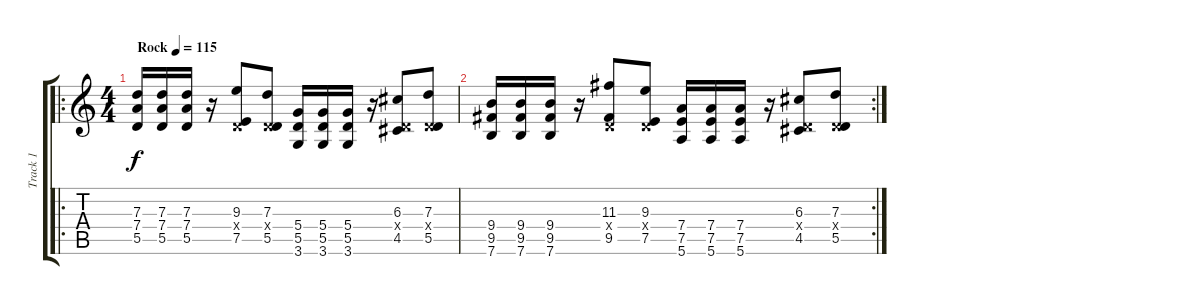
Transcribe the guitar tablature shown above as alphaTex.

\track ("Track 1" "Track 1") {instrument distortionguitar}
\staff {score tabs}
\tuning (E4 B3 G3 D3 A2 E2) {hide}
\ro
\ts (4 4)
\tempo (115 "Rock")
\clef g2
\ks c
(7.3 7.4 5.5).16{dy f instrument distortionguitar} (7.3 7.4 5.5).16 (7.3 7.4 5.5).16 r.16 (9.3 0.4{x} 7.5).8 (7.3 0.4{x} 5.5).8 (5.4 5.5 3.6).16 (5.4 5.5 3.6).16 (5.4 5.5 3.6).16 r.16 (6.3 0.4{x} 4.5).8 (7.3 0.4{x} 5.5).8 |
\rc 2
(9.4 9.5 7.6).16 (9.4 9.5 7.6).16 (9.4 9.5 7.6).16 r.16 (11.3 0.4{x} 9.5).8 (9.3 0.4{x} 7.5).8 (7.4 7.5 5.6).16 (7.4 7.5 5.6).16 (7.4 7.5 5.6).16 r.16 (6.3 0.4{x} 4.5).8 (7.3 0.4{x} 5.5).8
